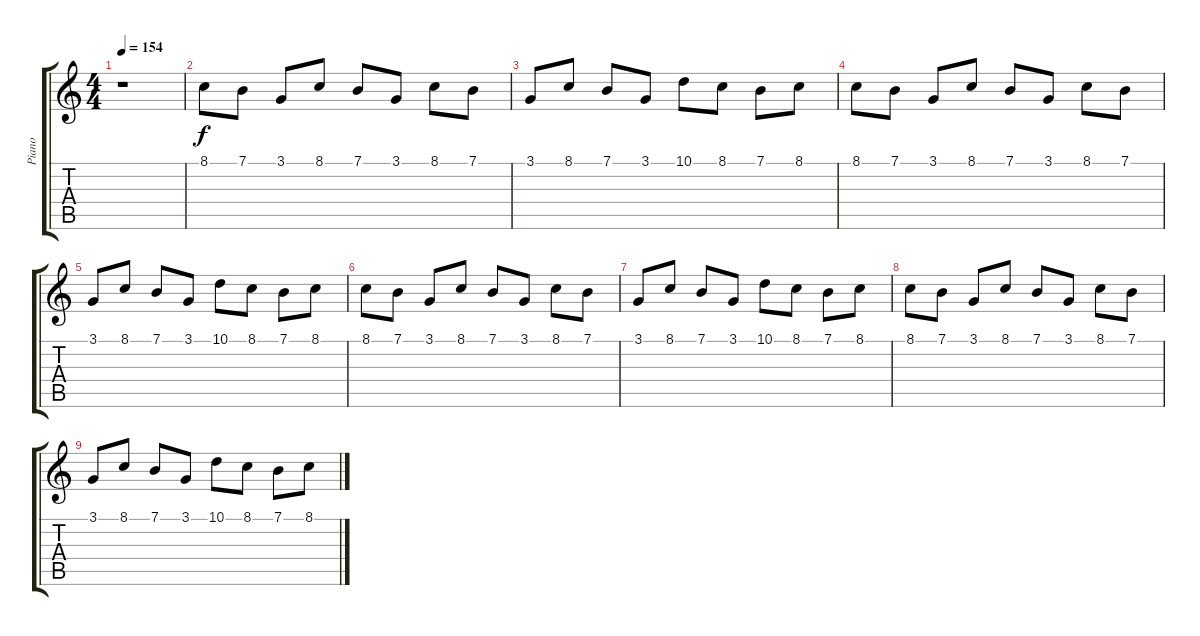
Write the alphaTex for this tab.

\track ("Piano" "Piano") {instrument brightacousticpiano}
\staff {score tabs}
\tuning (E4 B3 G3 D3 A2 E2) {hide}
\ts (4 4)
\tempo 154
\clef g2
\ks c
r.1{dy f} |
8.1.8{volume 8} 7.1.8 3.1.8 8.1.8 7.1.8 3.1.8 8.1.8 7.1.8 |
3.1.8 8.1.8 7.1.8 3.1.8 10.1.8 8.1.8 7.1.8 8.1.8 |
8.1.8{volume 4} 7.1.8 3.1.8 8.1.8 7.1.8 3.1.8 8.1.8 7.1.8 |
3.1.8 8.1.8 7.1.8 3.1.8 10.1.8 8.1.8 7.1.8 8.1.8 |
8.1.8 7.1.8 3.1.8 8.1.8 7.1.8 3.1.8 8.1.8 7.1.8 |
3.1.8 8.1.8 7.1.8 3.1.8 10.1.8 8.1.8 7.1.8 8.1.8 |
8.1.8{volume 2} 7.1.8 3.1.8 8.1.8 7.1.8 3.1.8 8.1.8 7.1.8 |
3.1.8 8.1.8 7.1.8 3.1.8 10.1.8 8.1.8 7.1.8 8.1.8
